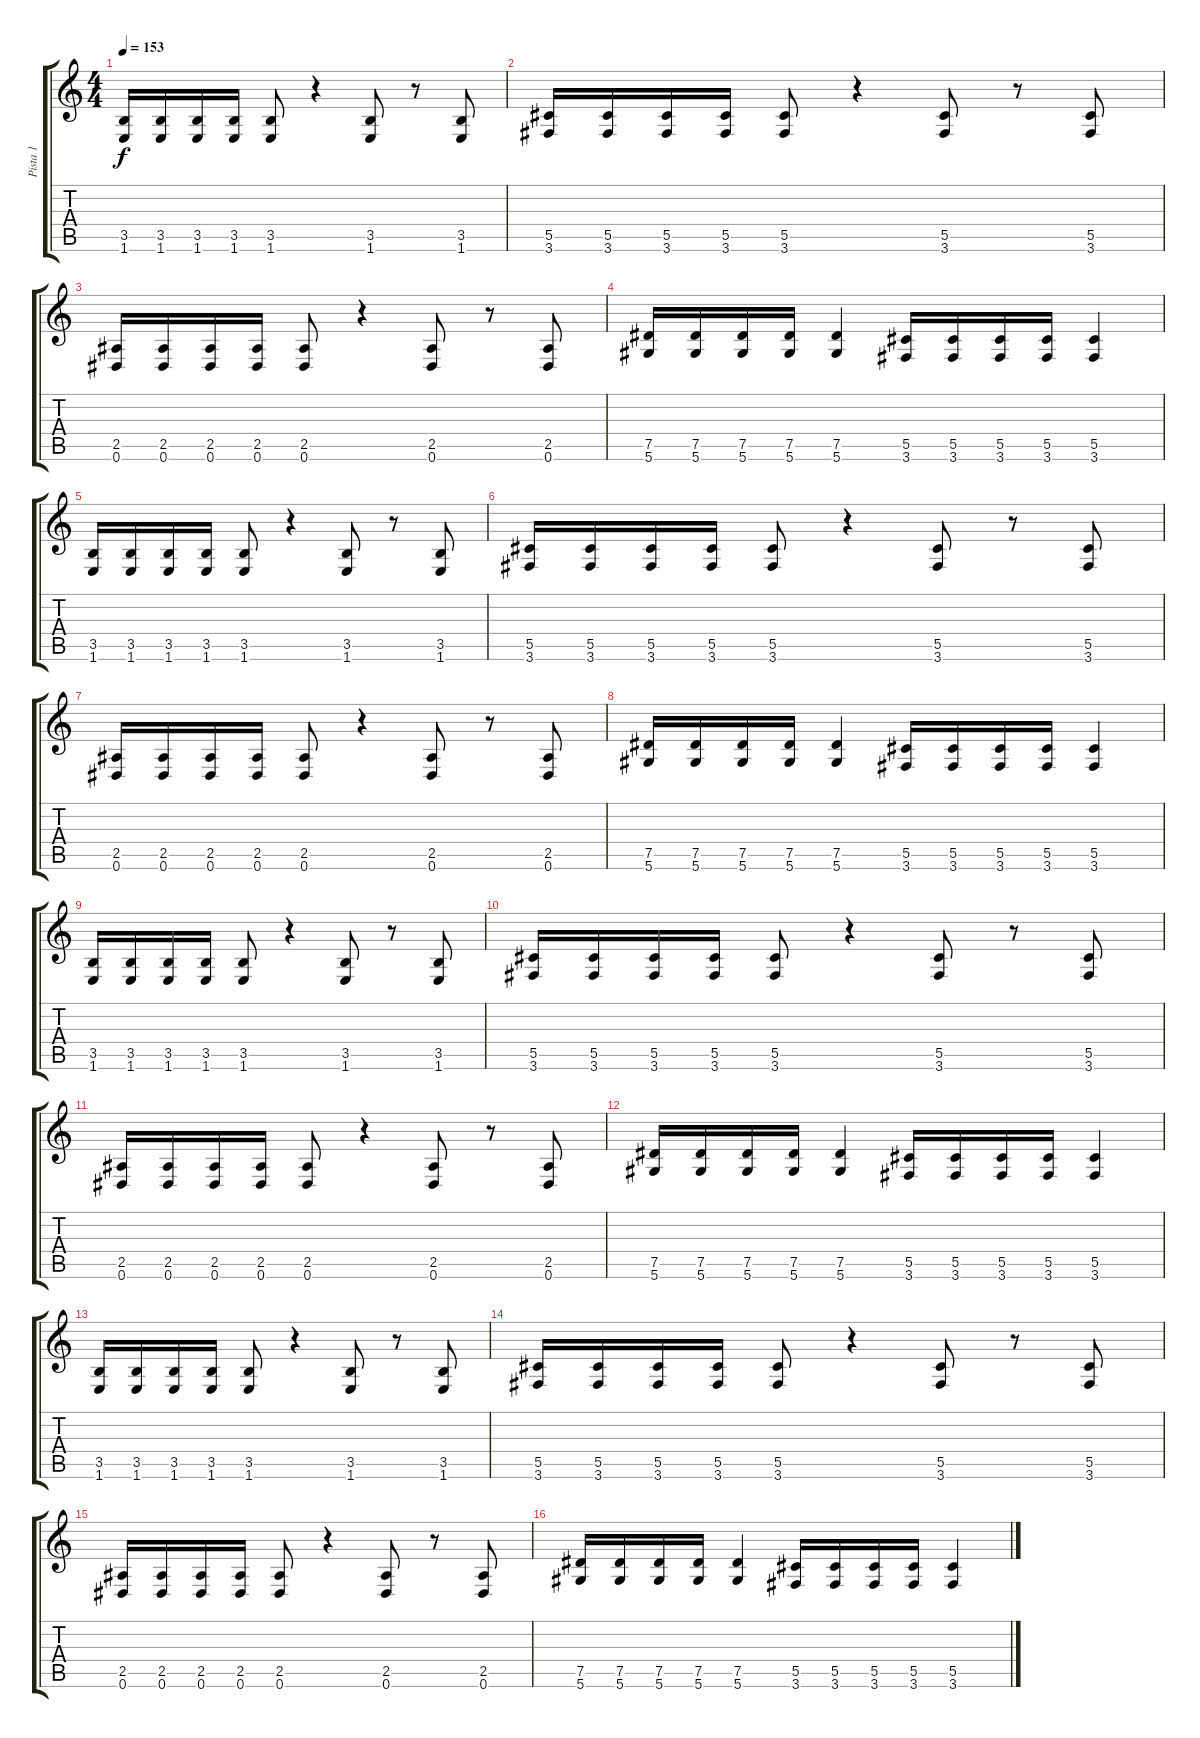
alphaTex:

\track ("Pista 1" "Pista 1") {instrument distortionguitar}
\staff {score tabs}
\tuning (Eb4 Bb3 Gb3 Db3 Ab2 Eb2) {hide}
\ts (4 4)
\tempo 153
\clef g2
\ks c
(3.5 1.6).16{dy f} (3.5 1.6).16 (3.5 1.6).16 (3.5 1.6).16 (3.5 1.6).8 r.4 (3.5 1.6).8 r.8 (3.5 1.6).8 |
(5.5 3.6).16 (5.5 3.6).16 (5.5 3.6).16 (5.5 3.6).16 (5.5 3.6).8 r.4 (5.5 3.6).8 r.8 (5.5 3.6).8 |
(2.5 0.6).16 (2.5 0.6).16 (2.5 0.6).16 (2.5 0.6).16 (2.5 0.6).8 r.4 (2.5 0.6).8 r.8 (2.5 0.6).8 |
(7.5 5.6).16 (7.5 5.6).16 (7.5 5.6).16 (7.5 5.6).16 (7.5 5.6).4 (5.5 3.6).16 (5.5 3.6).16 (5.5 3.6).16 (5.5 3.6).16 (5.5 3.6).4 |
(3.5 1.6).16 (3.5 1.6).16 (3.5 1.6).16 (3.5 1.6).16 (3.5 1.6).8 r.4 (3.5 1.6).8 r.8 (3.5 1.6).8 |
(5.5 3.6).16 (5.5 3.6).16 (5.5 3.6).16 (5.5 3.6).16 (5.5 3.6).8 r.4 (5.5 3.6).8 r.8 (5.5 3.6).8 |
(2.5 0.6).16 (2.5 0.6).16 (2.5 0.6).16 (2.5 0.6).16 (2.5 0.6).8 r.4 (2.5 0.6).8 r.8 (2.5 0.6).8 |
(7.5 5.6).16 (7.5 5.6).16 (7.5 5.6).16 (7.5 5.6).16 (7.5 5.6).4 (5.5 3.6).16 (5.5 3.6).16 (5.5 3.6).16 (5.5 3.6).16 (5.5 3.6).4 |
(3.5 1.6).16 (3.5 1.6).16 (3.5 1.6).16 (3.5 1.6).16 (3.5 1.6).8 r.4 (3.5 1.6).8 r.8 (3.5 1.6).8 |
(5.5 3.6).16 (5.5 3.6).16 (5.5 3.6).16 (5.5 3.6).16 (5.5 3.6).8 r.4 (5.5 3.6).8 r.8 (5.5 3.6).8 |
(2.5 0.6).16 (2.5 0.6).16 (2.5 0.6).16 (2.5 0.6).16 (2.5 0.6).8 r.4 (2.5 0.6).8 r.8 (2.5 0.6).8 |
(7.5 5.6).16 (7.5 5.6).16 (7.5 5.6).16 (7.5 5.6).16 (7.5 5.6).4 (5.5 3.6).16 (5.5 3.6).16 (5.5 3.6).16 (5.5 3.6).16 (5.5 3.6).4 |
(3.5 1.6).16 (3.5 1.6).16 (3.5 1.6).16 (3.5 1.6).16 (3.5 1.6).8 r.4 (3.5 1.6).8 r.8 (3.5 1.6).8 |
(5.5 3.6).16 (5.5 3.6).16 (5.5 3.6).16 (5.5 3.6).16 (5.5 3.6).8 r.4 (5.5 3.6).8 r.8 (5.5 3.6).8 |
(2.5 0.6).16 (2.5 0.6).16 (2.5 0.6).16 (2.5 0.6).16 (2.5 0.6).8 r.4 (2.5 0.6).8 r.8 (2.5 0.6).8 |
(7.5 5.6).16 (7.5 5.6).16 (7.5 5.6).16 (7.5 5.6).16 (7.5 5.6).4 (5.5 3.6).16 (5.5 3.6).16 (5.5 3.6).16 (5.5 3.6).16 (5.5 3.6).4
